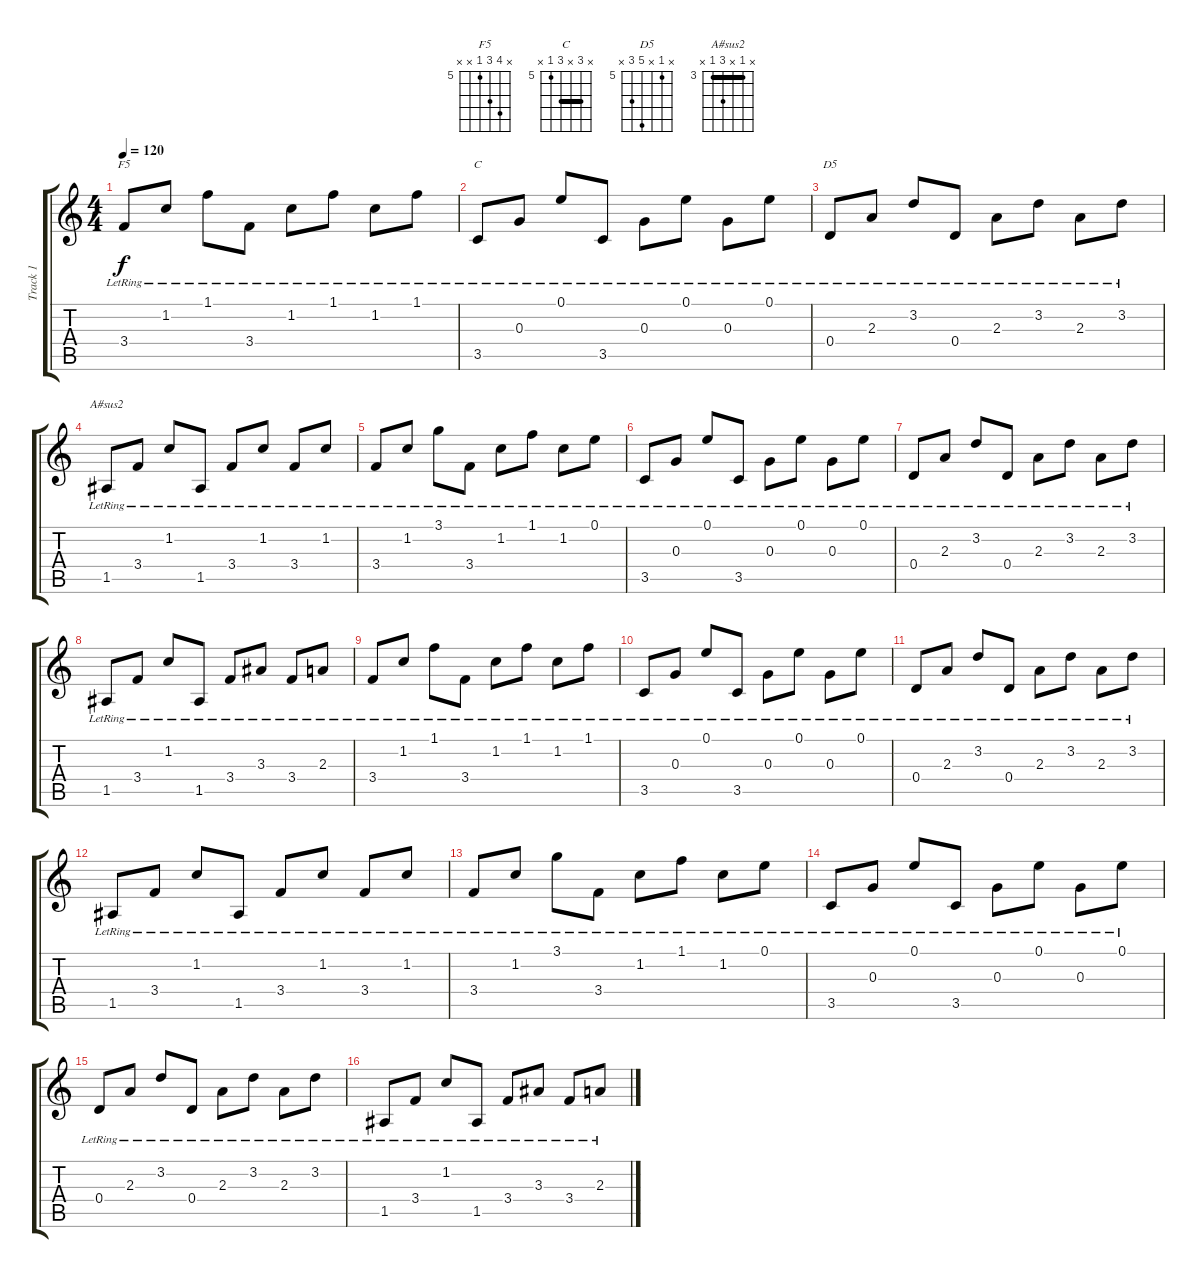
\track ("Track 1" "Track 1") {instrument electricguitarclean}
\staff {score tabs}
\tuning (E4 B3 G3 D3 A2 E2) {hide}
\chord ("F5" x 8 7 5 x x) {firstfret 5}
\chord ("C" x 7 x 7 5 x) {firstfret 5 barre 7}
\chord ("D5" x 5 x 9 7 x) {firstfret 5}
\chord ("A#sus2" x 3 x 5 3 x) {firstfret 3 barre 3}
\ts (4 4)
\tempo 120
\clef g2
\ks c
3.4{lr}.8{ch "F5" dy f} 1.2{lr}.8 1.1{lr}.8 3.4{lr}.8 1.2{lr}.8 1.1{lr}.8 1.2{lr}.8 1.1{lr}.8 |
3.5{lr}.8{ch "C"} 0.3{lr}.8 0.1{lr}.8 3.5{lr}.8 0.3{lr}.8 0.1{lr}.8 0.3{lr}.8 0.1{lr}.8 |
0.4{lr}.8{ch "D5"} 2.3{lr}.8 3.2{lr}.8 0.4{lr}.8 2.3{lr}.8 3.2{lr}.8 2.3{lr}.8 3.2{lr}.8 |
1.5{lr}.8{ch "A#sus2"} 3.4{lr}.8 1.2{lr}.8 1.5{lr}.8 3.4{lr}.8 1.2{lr}.8 3.4{lr}.8 1.2{lr}.8 |
3.4{lr}.8 1.2{lr}.8 3.1{lr}.8 3.4{lr}.8 1.2{lr}.8 1.1{lr}.8 1.2{lr}.8 0.1{lr}.8 |
3.5{lr}.8 0.3{lr}.8 0.1{lr}.8 3.5{lr}.8 0.3{lr}.8 0.1{lr}.8 0.3{lr}.8 0.1{lr}.8 |
0.4{lr}.8 2.3{lr}.8 3.2{lr}.8 0.4{lr}.8 2.3{lr}.8 3.2{lr}.8 2.3{lr}.8 3.2{lr}.8 |
1.5{lr}.8 3.4{lr}.8 1.2{lr}.8 1.5{lr}.8 3.4{lr}.8 3.3{lr}.8 3.4{lr}.8 2.3{lr}.8 |
3.4{lr}.8 1.2{lr}.8 1.1{lr}.8 3.4{lr}.8 1.2{lr}.8 1.1{lr}.8 1.2{lr}.8 1.1{lr}.8 |
3.5{lr}.8 0.3{lr}.8 0.1{lr}.8 3.5{lr}.8 0.3{lr}.8 0.1{lr}.8 0.3{lr}.8 0.1{lr}.8 |
0.4{lr}.8 2.3{lr}.8 3.2{lr}.8 0.4{lr}.8 2.3{lr}.8 3.2{lr}.8 2.3{lr}.8 3.2{lr}.8 |
1.5{lr}.8 3.4{lr}.8 1.2{lr}.8 1.5{lr}.8 3.4{lr}.8 1.2{lr}.8 3.4{lr}.8 1.2{lr}.8 |
3.4{lr}.8 1.2{lr}.8 3.1{lr}.8 3.4{lr}.8 1.2{lr}.8 1.1{lr}.8 1.2{lr}.8 0.1{lr}.8 |
3.5{lr}.8 0.3{lr}.8 0.1{lr}.8 3.5{lr}.8 0.3{lr}.8 0.1{lr}.8 0.3{lr}.8 0.1{lr}.8 |
0.4{lr}.8 2.3{lr}.8 3.2{lr}.8 0.4{lr}.8 2.3{lr}.8 3.2{lr}.8 2.3{lr}.8 3.2{lr}.8 |
1.5{lr}.8 3.4{lr}.8 1.2{lr}.8 1.5{lr}.8 3.4{lr}.8 3.3{lr}.8 3.4{lr}.8 2.3{lr}.8
